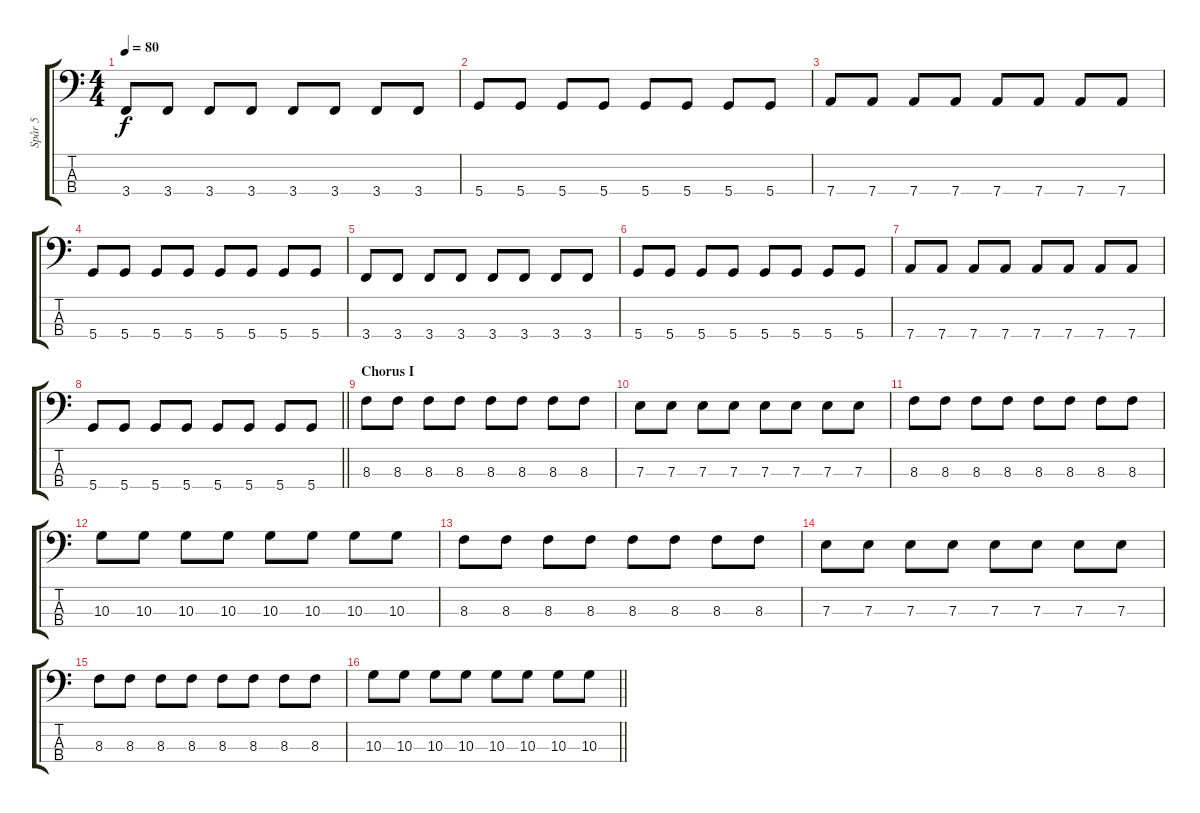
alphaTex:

\track ("Spår 5" "Spår 5") {instrument electricbassfinger}
\staff {score tabs}
\tuning (G2 D2 A1 D1) {hide}
\ts (4 4)
\tempo 80
\clef f4
\ks c
3.4.8{dy f} 3.4.8 3.4.8 3.4.8 3.4.8 3.4.8 3.4.8 3.4.8 |
5.4.8 5.4.8 5.4.8 5.4.8 5.4.8 5.4.8 5.4.8 5.4.8 |
7.4.8 7.4.8 7.4.8 7.4.8 7.4.8 7.4.8 7.4.8 7.4.8 |
5.4.8 5.4.8 5.4.8 5.4.8 5.4.8 5.4.8 5.4.8 5.4.8 |
3.4.8 3.4.8 3.4.8 3.4.8 3.4.8 3.4.8 3.4.8 3.4.8 |
5.4.8 5.4.8 5.4.8 5.4.8 5.4.8 5.4.8 5.4.8 5.4.8 |
7.4.8 7.4.8 7.4.8 7.4.8 7.4.8 7.4.8 7.4.8 7.4.8 |
\barLineRight lightlight
5.4.8 5.4.8 5.4.8 5.4.8 5.4.8 5.4.8 5.4.8 5.4.8 |
\section ("" "Chorus I")
8.3.8 8.3.8 8.3.8 8.3.8 8.3.8 8.3.8 8.3.8 8.3.8 |
7.3.8 7.3.8 7.3.8 7.3.8 7.3.8 7.3.8 7.3.8 7.3.8 |
8.3.8 8.3.8 8.3.8 8.3.8 8.3.8 8.3.8 8.3.8 8.3.8 |
10.3.8 10.3.8 10.3.8 10.3.8 10.3.8 10.3.8 10.3.8 10.3.8 |
8.3.8 8.3.8 8.3.8 8.3.8 8.3.8 8.3.8 8.3.8 8.3.8 |
7.3.8 7.3.8 7.3.8 7.3.8 7.3.8 7.3.8 7.3.8 7.3.8 |
8.3.8 8.3.8 8.3.8 8.3.8 8.3.8 8.3.8 8.3.8 8.3.8 |
\barLineRight lightlight
10.3.8 10.3.8 10.3.8 10.3.8 10.3.8 10.3.8 10.3.8 10.3.8
